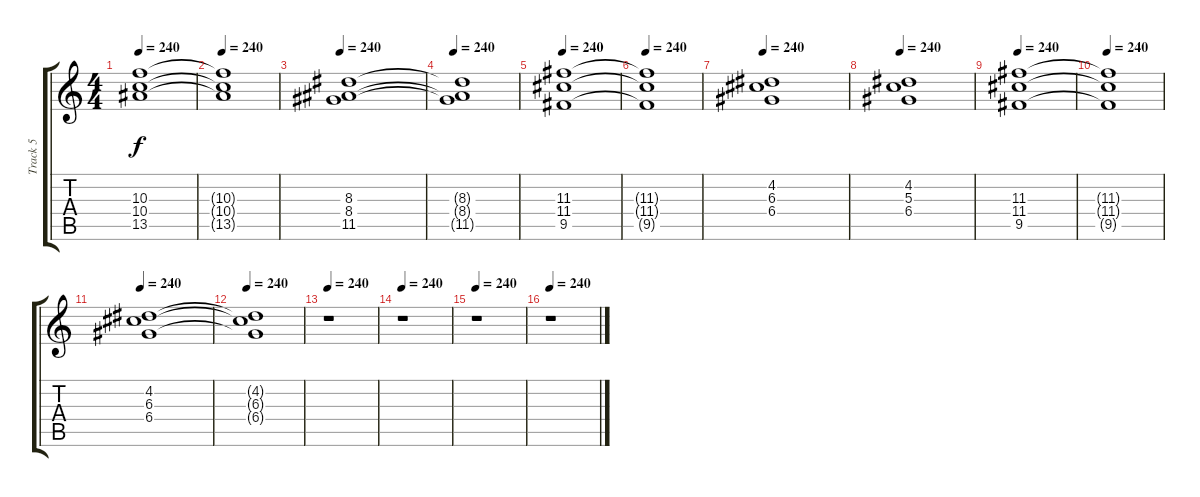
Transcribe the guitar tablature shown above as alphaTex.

\track ("Track 5" "Track 5") {instrument distortionguitar}
\staff {score tabs}
\tuning (E4 B3 G3 D3 A2 E2) {hide}
\ts (4 4)
\tempo 240
\clef g2
\ks c
(10.3 10.4 13.5).1{dy f} |
\tempo 240
(10.3{t} 10.4{t} 13.5{t}).1 |
\tempo 240
(8.3 8.4 11.5).1 |
\tempo 240
(8.3{t} 8.4{t} 11.5{t}).1 |
\tempo 240
(11.3 11.4 9.5).1 |
\tempo 240
(11.3{t} 11.4{t} 9.5{t}).1 |
\tempo 240
(4.2 6.3 6.4).1 |
\tempo 240
(4.2 5.3 6.4).1 |
\tempo 240
(11.3 11.4 9.5).1 |
\tempo 240
(11.3{t} 11.4{t} 9.5{t}).1 |
\tempo 240
(4.2 6.3 6.4).1 |
\tempo 240
(4.2{t} 6.3{t} 6.4{t}).1 |
\tempo 240
r.1 |
\tempo 240
r.1 |
\tempo 240
r.1 |
\tempo 240
r.1
